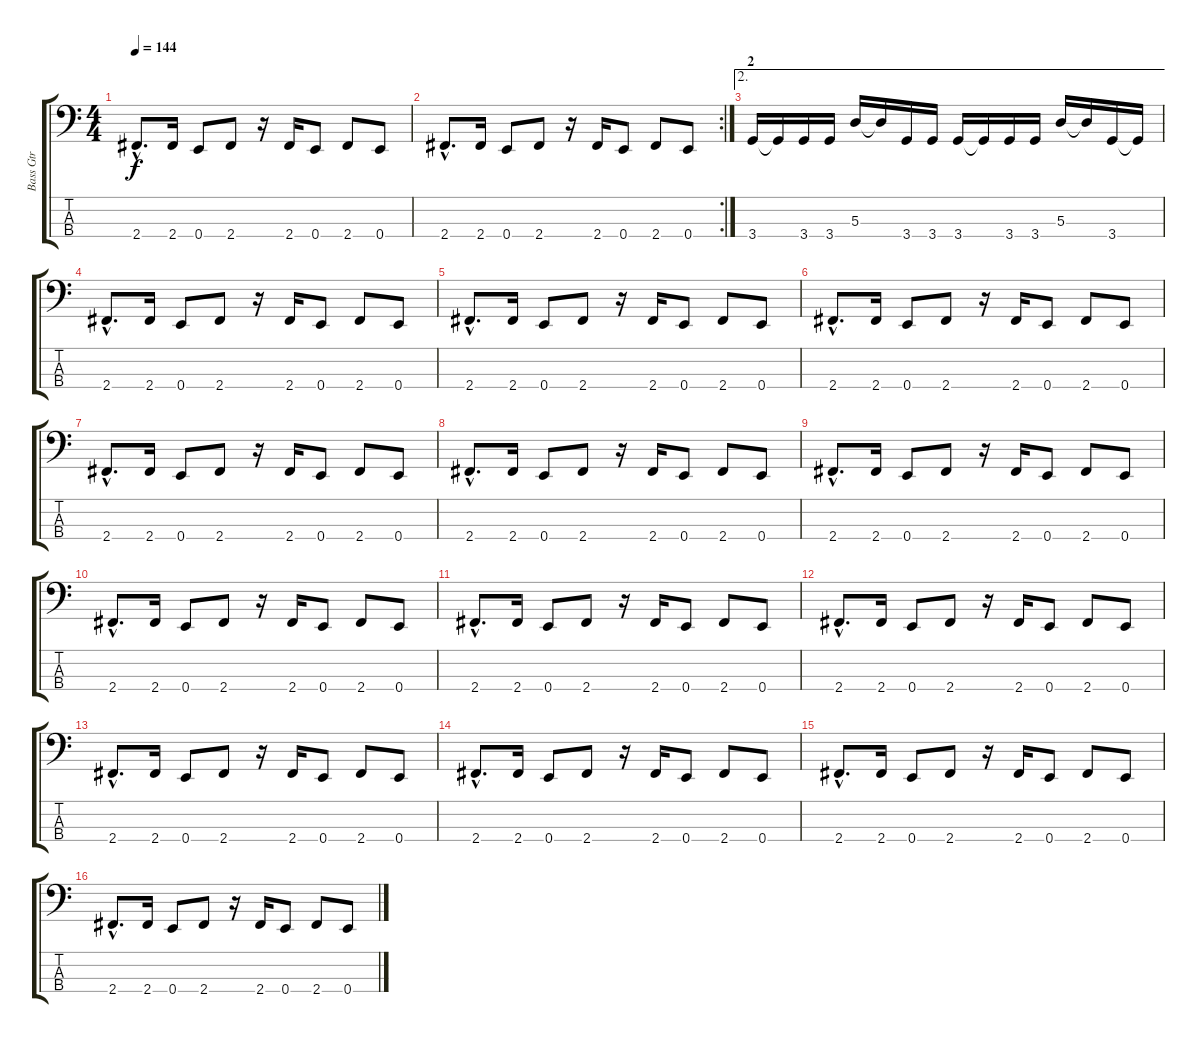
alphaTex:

\track ("Bass Gtr" "Bass Gtr") {instrument electricbasspick}
\staff {score tabs}
\tuning (G2 D2 A1 E1) {hide}
\ts (4 4)
\tempo 144
\clef f4
\ks c
2.4{hac}.8{d dy f} 2.4.16 0.4.8 2.4.8 r.16 2.4.16 0.4.8 2.4.8 0.4.8 |
\rc 2
2.4{hac}.8{d} 2.4.16 0.4.8 2.4.8 r.16 2.4.16 0.4.8 2.4.8 0.4.8 |
\ae 2
\section ("" "2")
3.4.16 3.4{t}.16 3.4.16 3.4.16 5.3.16 5.3{t}.16 3.4.16 3.4.16 3.4.16 3.4{t}.16 3.4.16 3.4.16 5.3.16 5.3{t}.16 3.4.16 3.4{t}.16 |
2.4{hac}.8{d} 2.4.16 0.4.8 2.4.8 r.16 2.4.16 0.4.8 2.4.8 0.4.8 |
2.4{hac}.8{d} 2.4.16 0.4.8 2.4.8 r.16 2.4.16 0.4.8 2.4.8 0.4.8 |
2.4{hac}.8{d} 2.4.16 0.4.8 2.4.8 r.16 2.4.16 0.4.8 2.4.8 0.4.8 |
2.4{hac}.8{d} 2.4.16 0.4.8 2.4.8 r.16 2.4.16 0.4.8 2.4.8 0.4.8 |
2.4{hac}.8{d} 2.4.16 0.4.8 2.4.8 r.16 2.4.16 0.4.8 2.4.8 0.4.8 |
2.4{hac}.8{d} 2.4.16 0.4.8 2.4.8 r.16 2.4.16 0.4.8 2.4.8 0.4.8 |
2.4{hac}.8{d} 2.4.16 0.4.8 2.4.8 r.16 2.4.16 0.4.8 2.4.8 0.4.8 |
2.4{hac}.8{d} 2.4.16 0.4.8 2.4.8 r.16 2.4.16 0.4.8 2.4.8 0.4.8 |
2.4{hac}.8{d} 2.4.16 0.4.8 2.4.8 r.16 2.4.16 0.4.8 2.4.8 0.4.8 |
2.4{hac}.8{d} 2.4.16 0.4.8 2.4.8 r.16 2.4.16 0.4.8 2.4.8 0.4.8 |
2.4{hac}.8{d} 2.4.16 0.4.8 2.4.8 r.16 2.4.16 0.4.8 2.4.8 0.4.8 |
2.4{hac}.8{d} 2.4.16 0.4.8 2.4.8 r.16 2.4.16 0.4.8 2.4.8 0.4.8 |
2.4{hac}.8{d} 2.4.16 0.4.8 2.4.8 r.16 2.4.16 0.4.8 2.4.8 0.4.8
